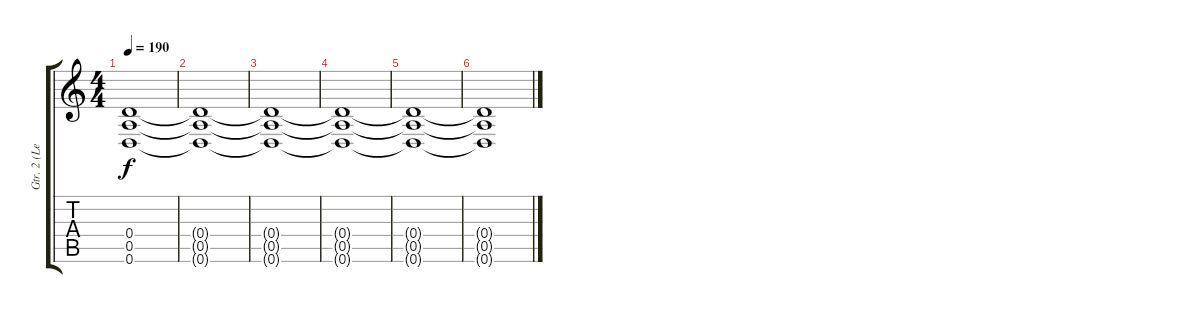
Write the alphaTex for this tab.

\track ("Gtr. 2 (Lead)" "Gtr. 2 (Le") {instrument distortionguitar}
\staff {score tabs}
\tuning (E4 B3 G3 D3 A2 D2) {hide}
\ts (4 4)
\tempo 190
\clef g2
\ks c
(0.4{t} 0.5{t} 0.6{t}).1{dy f} |
(0.4{t} 0.5{t} 0.6{t}).1 |
(0.4{t} 0.5{t} 0.6{t}).1{volume 0} |
(0.4{t} 0.5{t} 0.6{t}).1 |
(0.4{t} 0.5{t} 0.6{t}).1 |
(0.4{t} 0.5{t} 0.6{t}).1
